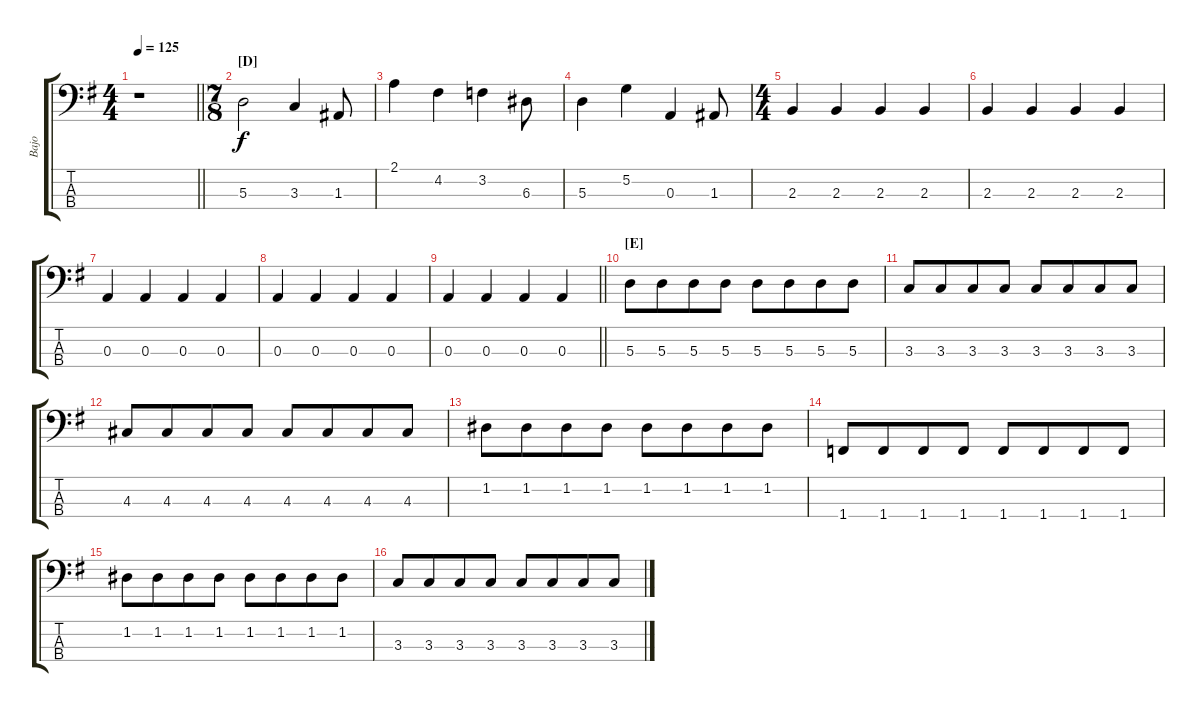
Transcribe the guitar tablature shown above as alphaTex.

\track ("Bajo" "Bajo") {instrument electricbassfinger}
\staff {score tabs}
\tuning (G2 D2 A1 E1) {hide}
\ts (4 4)
\tempo 125
\clef f4
\barLineRight lightlight
\ks g
r.1{dy f} |
\ts (7 8)
\section ("" "[D]")
5.3.2 3.3.4 1.3.8 |
2.1.4 4.2.4 3.2.4 6.3.8 |
5.3.4 5.2.4 0.3.4 1.3.8 |
\ts (4 4)
2.3.4 2.3.4 2.3.4 2.3.4 |
2.3.4 2.3.4 2.3.4 2.3.4 |
0.3.4 0.3.4 0.3.4 0.3.4 |
0.3.4 0.3.4 0.3.4 0.3.4 |
\barLineRight lightlight
0.3.4 0.3.4 0.3.4 0.3.4 |
\section ("" "[E]")
5.3.8 5.3.8{beam merge} 5.3.8 5.3.8 5.3.8 5.3.8{beam merge} 5.3.8 5.3.8 |
3.3.8 3.3.8{beam merge} 3.3.8 3.3.8 3.3.8 3.3.8{beam merge} 3.3.8 3.3.8 |
4.3.8 4.3.8{beam merge} 4.3.8 4.3.8 4.3.8 4.3.8{beam merge} 4.3.8 4.3.8 |
1.2.8 1.2.8{beam merge} 1.2.8 1.2.8 1.2.8 1.2.8{beam merge} 1.2.8 1.2.8 |
1.4.8 1.4.8{beam merge} 1.4.8 1.4.8 1.4.8 1.4.8{beam merge} 1.4.8 1.4.8 |
1.2.8 1.2.8{beam merge} 1.2.8 1.2.8 1.2.8 1.2.8{beam merge} 1.2.8 1.2.8 |
3.3.8 3.3.8{beam merge} 3.3.8 3.3.8 3.3.8 3.3.8{beam merge} 3.3.8 3.3.8
